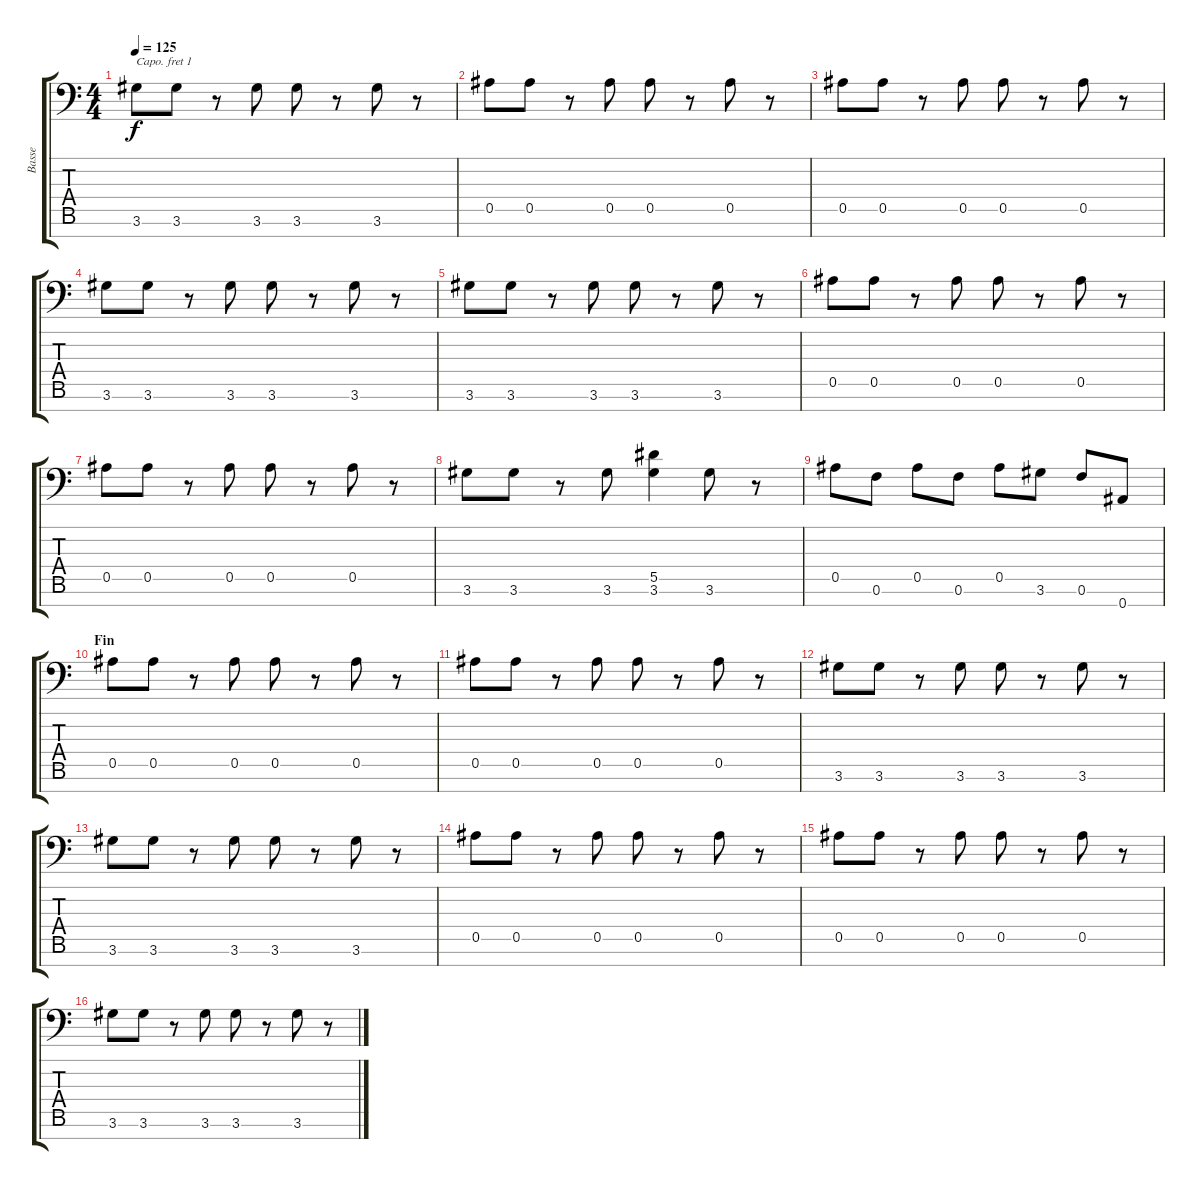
\track ("Basse" "Basse") {instrument electricbassfinger}
\staff {score tabs}
\capo 1
\tuning (E4 B3 G3 D3 A2 E2 A1) {hide}
\ts (4 4)
\tempo 125
\clef f4
\ks c
3.6.8{dy f} 3.6.8 r.8 3.6.8 3.6.8 r.8 3.6.8 r.8 |
0.5.8 0.5.8 r.8 0.5.8 0.5.8 r.8 0.5.8 r.8 |
0.5.8 0.5.8 r.8 0.5.8 0.5.8 r.8 0.5.8 r.8 |
3.6.8 3.6.8 r.8 3.6.8 3.6.8 r.8 3.6.8 r.8 |
3.6.8 3.6.8 r.8 3.6.8 3.6.8 r.8 3.6.8 r.8 |
0.5.8 0.5.8 r.8 0.5.8 0.5.8 r.8 0.5.8 r.8 |
0.5.8 0.5.8 r.8 0.5.8 0.5.8 r.8 0.5.8 r.8 |
3.6.8 3.6.8 r.8 3.6.8 (5.5 3.6).4 3.6.8 r.8 |
0.5.8 0.6.8 0.5.8 0.6.8 0.5.8 3.6.8 0.6.8 0.7.8 |
\section ("" "Fin")
0.5.8 0.5.8 r.8 0.5.8 0.5.8 r.8 0.5.8 r.8 |
0.5.8 0.5.8 r.8 0.5.8 0.5.8 r.8 0.5.8 r.8 |
3.6.8 3.6.8 r.8 3.6.8 3.6.8 r.8 3.6.8 r.8 |
3.6.8 3.6.8 r.8 3.6.8 3.6.8 r.8 3.6.8 r.8 |
0.5.8 0.5.8 r.8 0.5.8 0.5.8 r.8 0.5.8 r.8 |
0.5.8 0.5.8 r.8 0.5.8 0.5.8 r.8 0.5.8 r.8 |
3.6.8 3.6.8 r.8 3.6.8 3.6.8 r.8 3.6.8 r.8
